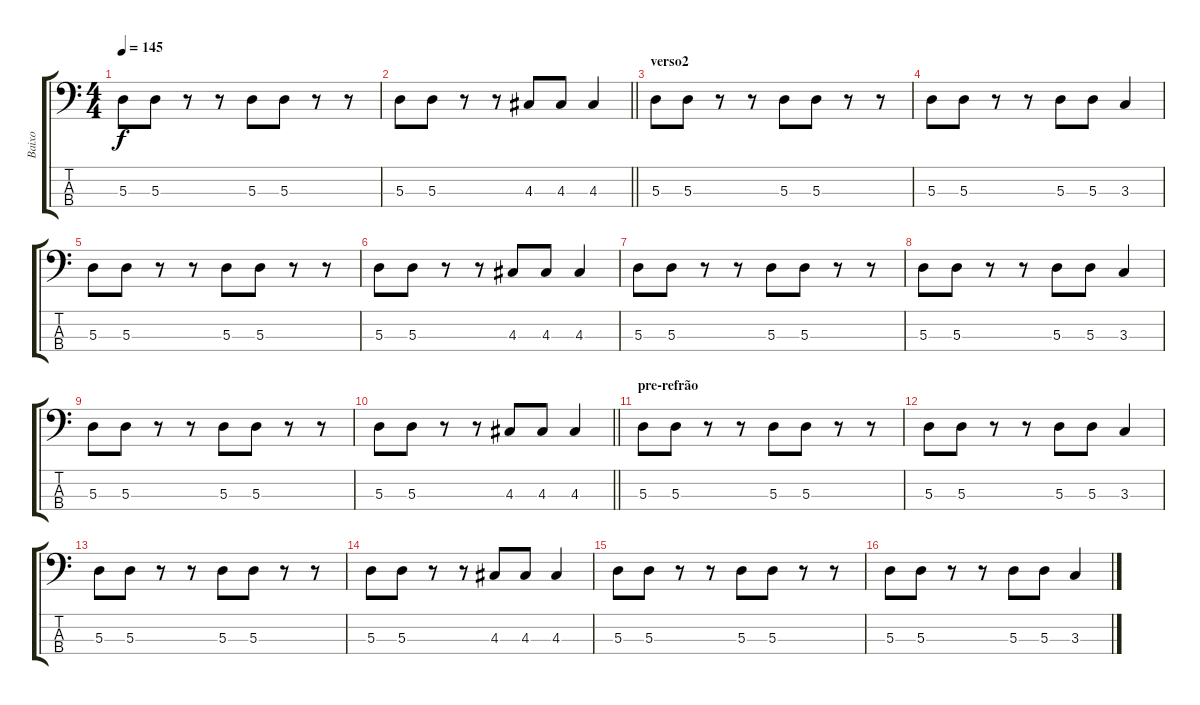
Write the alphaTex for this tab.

\track ("Baixo" "Baixo") {instrument electricbassfinger}
\staff {score tabs}
\tuning (G2 D2 A1 E1) {hide}
\ts (4 4)
\tempo 145
\clef f4
\ks c
5.3.8{dy f} 5.3.8 r.8 r.8 5.3.8 5.3.8 r.8 r.8 |
\barLineRight lightlight
5.3.8 5.3.8 r.8 r.8 4.3.8 4.3.8 4.3.4 |
\section ("" "verso2")
5.3.8 5.3.8 r.8 r.8 5.3.8 5.3.8 r.8 r.8 |
5.3.8 5.3.8 r.8 r.8 5.3.8 5.3.8 3.3.4 |
5.3.8 5.3.8 r.8 r.8 5.3.8 5.3.8 r.8 r.8 |
5.3.8 5.3.8 r.8 r.8 4.3.8 4.3.8 4.3.4 |
5.3.8 5.3.8 r.8 r.8 5.3.8 5.3.8 r.8 r.8 |
5.3.8 5.3.8 r.8 r.8 5.3.8 5.3.8 3.3.4 |
5.3.8 5.3.8 r.8 r.8 5.3.8 5.3.8 r.8 r.8 |
\barLineRight lightlight
5.3.8 5.3.8 r.8 r.8 4.3.8 4.3.8 4.3.4 |
\section ("" "pre-refrão")
5.3.8 5.3.8 r.8 r.8 5.3.8 5.3.8 r.8 r.8 |
5.3.8 5.3.8 r.8 r.8 5.3.8 5.3.8 3.3.4 |
5.3.8 5.3.8 r.8 r.8 5.3.8 5.3.8 r.8 r.8 |
5.3.8 5.3.8 r.8 r.8 4.3.8 4.3.8 4.3.4 |
5.3.8 5.3.8 r.8 r.8 5.3.8 5.3.8 r.8 r.8 |
5.3.8 5.3.8 r.8 r.8 5.3.8 5.3.8 3.3.4
